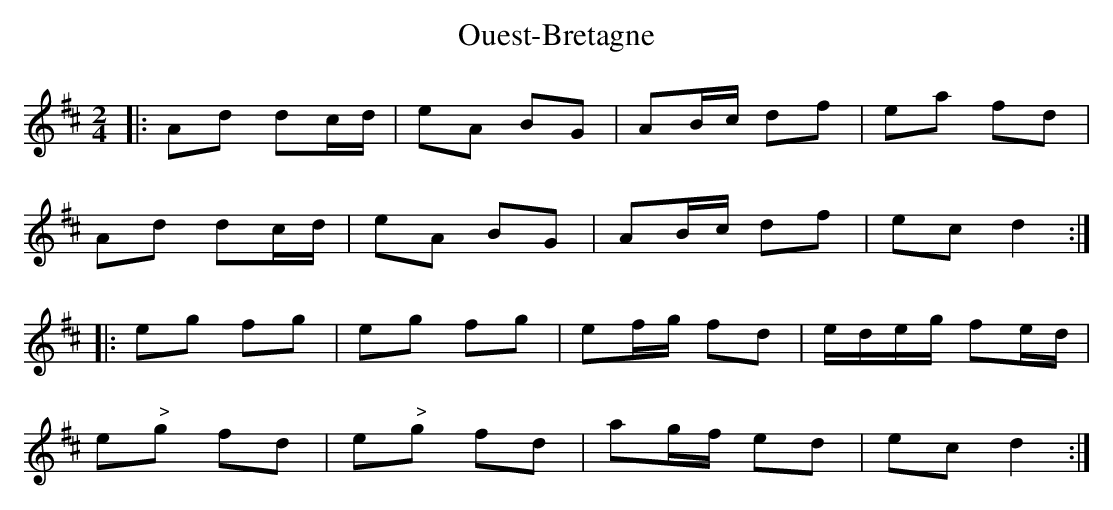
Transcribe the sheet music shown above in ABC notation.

X:1
T: Ouest-Bretagne
M: 2/4
L: 1/8
K: Dmaj
|:Ad dc/d/|eA BG|AB/c/ df|ea fd|
Ad dc/d/|eA BG|AB/c/ df|ec d2:|
|:eg fg|eg fg|ef/g/ fd|e/d/e/g/ fe/d/|
e" >"g fd|e" >"g fd|ag/f/ ed|ec d2:|
